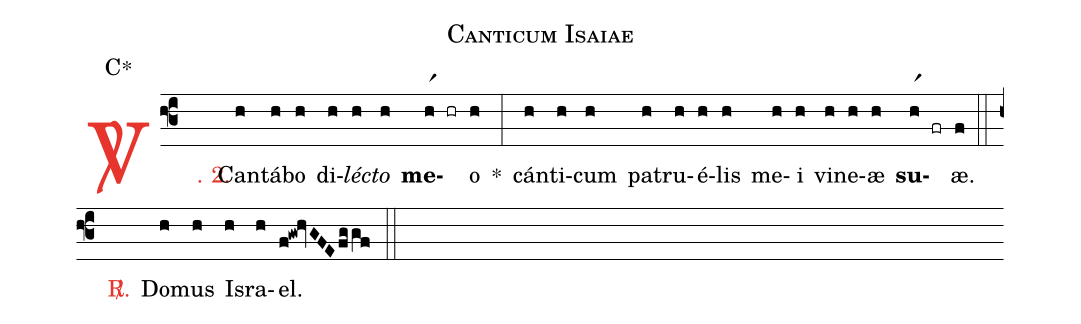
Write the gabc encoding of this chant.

name: Canticum Isaiae;
mode: C\GreStar;
%%
(f3)

<c><sp>V/</sp>. 2.</c>() Can(h)tá(h)bo(h) di(h)<i>léc</i>(h)<i>to</i>(h) <b>me</b>(hr1 hr)o(h) *(:) cán(h)ti(h)cum(h) pa(h)tru(h)é(h)lis(h) me(h)i(h) vi(h)ne(h)æ(h) <b>su</b>(hr1 fr)æ.(f)

(::)

<c><sp>R/</sp>.</c>() Do(h)mus(h) Is(h)ra(h)el.(f!gw!hvGFEfggf)

(::)
